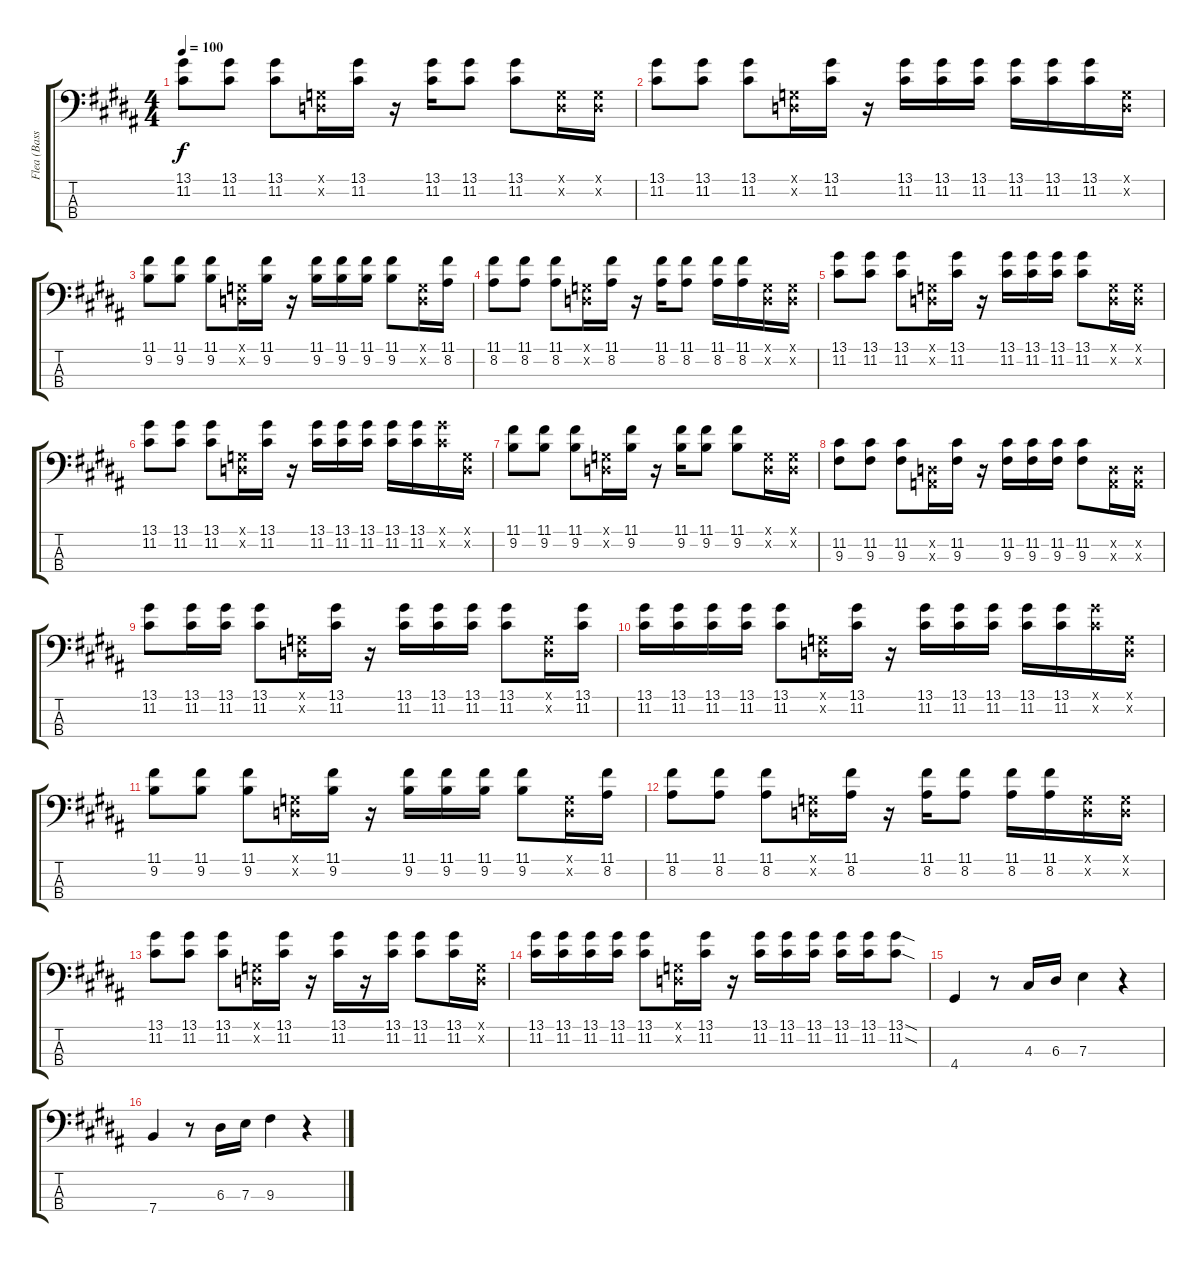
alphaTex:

\track ("Flea (Bass)" "Flea (Bass") {instrument electricbassfinger bank 255}
\staff {score tabs}
\tuning (G2 D2 A1 E1) {hide}
\ts (4 4)
\tempo 100
\clef f4
\ks b
(13.1 11.2).8{dy f} (13.1 11.2).8 (13.1 11.2).8 (0.1{x} 0.2{x}).16 (13.1 11.2).16 r.16 (13.1 11.2).16 (13.1 11.2).8 (13.1 11.2).8 (0.1{x} 0.2{x}).16 (0.1{x} 0.2{x}).16 |
(13.1 11.2).8 (13.1 11.2).8 (13.1 11.2).8 (0.1{x} 0.2{x}).16 (13.1 11.2).16 r.16 (13.1 11.2).16 (13.1 11.2).16 (13.1 11.2).16 (13.1 11.2).16 (13.1 11.2).16 (13.1 11.2).16 (0.1{x} 0.2{x}).16 |
(11.1 9.2).8 (11.1 9.2).8 (11.1 9.2).8 (0.1{x} 0.2{x}).16 (11.1 9.2).16 r.16 (11.1 9.2).16 (11.1 9.2).16 (11.1 9.2).16 (11.1 9.2).8 (0.1{x} 0.2{x}).16 (11.1 8.2).16 |
(11.1 8.2).8 (11.1 8.2).8 (11.1 8.2).8 (0.1{x} 0.2{x}).16 (11.1 8.2).16 r.16 (11.1 8.2).16 (11.1 8.2).8 (11.1 8.2).16 (11.1 8.2).16 (0.1{x} 0.2{x}).16 (0.1{x} 0.2{x}).16 |
(13.1 11.2).8 (13.1 11.2).8 (13.1 11.2).8 (0.1{x} 0.2{x}).16 (13.1 11.2).16 r.16 (13.1 11.2).16 (13.1 11.2).16 (13.1 11.2).16 (13.1 11.2).8 (0.1{x} 0.2{x}).16 (0.1{x} 0.2{x}).16 |
(13.1 11.2).8 (13.1 11.2).8 (13.1 11.2).8 (0.1{x} 0.2{x}).16 (13.1 11.2).16 r.16 (13.1 11.2).16 (13.1 11.2).16 (13.1 11.2).16 (13.1 11.2).16 (13.1 11.2).16 (13.1{x} 11.2{x}).16 (0.1{x} 0.2{x}).16 |
(11.1 9.2).8 (11.1 9.2).8 (11.1 9.2).8 (0.1{x} 0.2{x}).16 (11.1 9.2).16 r.16 (11.1 9.2).16 (11.1 9.2).8 (11.1 9.2).8 (0.1{x} 0.2{x}).16 (0.1{x} 0.2{x}).16 |
(11.2 9.3).8 (11.2 9.3).8 (11.2 9.3).8 (0.2{x} 0.3{x}).16 (11.2 9.3).16 r.16 (11.2 9.3).16 (11.2 9.3).16 (11.2 9.3).16 (11.2 9.3).8 (0.2{x} 0.3{x}).16 (0.2{x} 0.3{x}).16 |
(13.1 11.2).8 (13.1 11.2).16 (13.1 11.2).16 (13.1 11.2).8 (0.1{x} 0.2{x}).16 (13.1 11.2).16 r.16 (13.1 11.2).16 (13.1 11.2).16 (13.1 11.2).16 (13.1 11.2).8 (0.1{x} 0.2{x}).16 (13.1 11.2).16 |
(13.1 11.2).16 (13.1 11.2).16 (13.1 11.2).16 (13.1 11.2).16 (13.1 11.2).8 (0.1{x} 0.2{x}).16 (13.1 11.2).16 r.16 (13.1 11.2).16 (13.1 11.2).16 (13.1 11.2).16 (13.1 11.2).16 (13.1 11.2).16 (13.1{x} 11.2{x}).16 (0.1{x} 0.2{x}).16 |
(11.1 9.2).8 (11.1 9.2).8 (11.1 9.2).8 (0.1{x} 0.2{x}).16 (11.1 9.2).16 r.16 (11.1 9.2).16 (11.1 9.2).16 (11.1 9.2).16 (11.1 9.2).8 (0.1{x} 0.2{x}).16 (11.1 8.2).16 |
(11.1 8.2).8 (11.1 8.2).8 (11.1 8.2).8 (0.1{x} 0.2{x}).16 (11.1 8.2).16 r.16 (11.1 8.2).16 (11.1 8.2).8 (11.1 8.2).16 (11.1 8.2).16 (0.1{x} 0.2{x}).16 (0.1{x} 0.2{x}).16 |
(13.1 11.2).8 (13.1 11.2).8 (13.1 11.2).8 (0.1{x} 0.2{x}).16 (13.1 11.2).16 r.16 (13.1 11.2).16 r.16 (13.1 11.2).16 (13.1 11.2).8 (13.1 11.2).16 (0.1{x} 0.2{x}).16 |
(13.1 11.2).16 (13.1 11.2).16 (13.1 11.2).16 (13.1 11.2).16 (13.1 11.2).8 (0.1{x} 0.2{x}).16 (13.1 11.2).16 r.16 (13.1 11.2).16 (13.1 11.2).16 (13.1 11.2).16 (13.1 11.2).16 (13.1 11.2).16 (13.1{sod} 11.2{sod}).8 |
4.4.4 r.8 4.3.16 6.3.16 7.3.4 r.4 |
7.4.4 r.8 6.3.16 7.3.16 9.3.4 r.4
